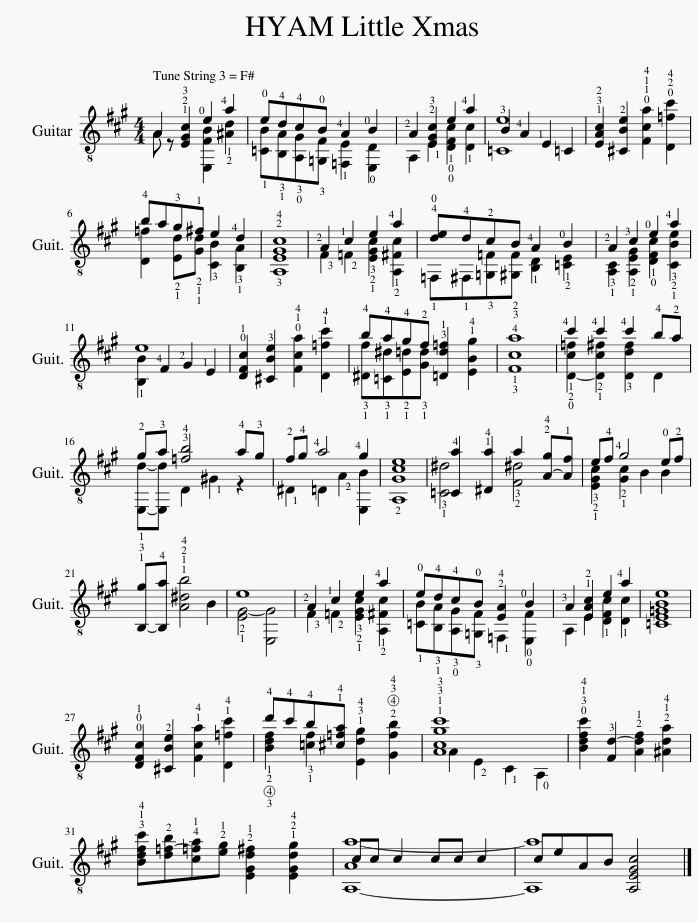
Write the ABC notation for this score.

X:1
%%score ( 1 2 3 )
L:1/8
M:4/4
I:linebreak $
K:A
V:1 treble-8
V:2 treble-8
V:3 treble-8
V:1
 A2 !1!!2!!3![EGc]2 !0!e2 !4!a2 | !0!e!4!d!4!c!0!B !4!A2 !0!B2 | !2!A2 !2!!3![EGc]2 e2 !4!a2 | !3![=Ce]8 | !1!!3!!2![EAc]2 !2![^CBe]2 !0!!1!!4![Fca]2 !0!!2!!4![D=fc']2 |$ %5
 !4!ba!3!g!1!^f e2 !4!d2 | !2!!4![Ec]8 | !2!A2 !1!c2 e2 !4!a2 | !4!!0![de]!4!d!2!cB !4!A2 !0!B2 | !2!A2 !3!c2 !0!e2 !4!a2 |$ %10
 e8 | !0!!1![DFc]2 !3![^CBe]2 !0!!1!!4![Fca]2 !1!!4![D=fc']2 | !4!b!4!a!4!g!2!f !3!!1![=Dd=f]2 !1!!4![EBg]2 | !4!a8 | !4!c'2 !4!c'2 !4!c'2 !4!b!2!a |$ %15
 !2!g!3!a !3!!4![=fb]4 !4!a!3!g | !2!f!4!g !4!a4 !4!g2 | e8 | !4![=Ca]2 !1!!4![^Da]2 a2 !2!!4![A-g]!1![Af] | e!4!f !4!g4 !0!e!2!f |$ %20
 !1!!3![B,-g]!4![B,a] !1!!1!!2!!4![A^db]4 B2 | e8 | !2!A2 !1!c2 e2 !4!a2 | !0!e!4!d!4!c!0!B !2!!4![EA]2 !0!B2 | !3!A2 !1!!2![EAc]2 e2 !4!a2 | %25
 [Be]8 |$ !0!!1![DFc]2 !2![^CBe]2 !1!!4![Fca]2 !1!!4![D=fc']2 | !4!d'!4!c'!4!b!1!!4![^c=fa] !1!!3!!4![Edg]2 !2!!3!!4![Gfb]2 | !1!!3![Acgc']8 | !0!!3!!1!!4![Bdfc']2 !3![Fd-]2 !2!!1![Adf]2 !2!!1!!4![^Ada]2 |$ %30
 !3!!1!!4![Bdfc']!2![d=f-b]!4!!1![c=fa]!2!!1![eg] !2!!1![EGd^f]2 !1!!2!!4![EGdg]2 | cc c2 cc c2 | ceAB [A,EGc]4 |] %33
V:2
 A z x2 [E,FB]2 !2!!1![^Ad]2 | !1![=CB]!1!!3![B,A]!0!!3![A,G]!3![=G,F] !1![=F,E]2 !0![E,D]2 | A,2 !1!E2 !0!!1![DFc]2 !1![Dc]2 | x8 | x8 |$ %5
 [D=f]2 !1!!2![Ed]!1!!1!!2![Gd] !3![CB]2 !1!!3![B,A]2 | !3![A,G]8 | !3!F2 !2!=F2 !1!!2!!3![EGc]2 !2!!1![A,^Fc]2 | !1!=F,!1!^F,!3![=G,=F]!3!!2![^G,F] !1![B,D]2 !2!!1![=CE]2 | !1!!3![A,C]2 !1!!2![A,EG]2 !0!!1![DFc]2 !1!!2!!3![CBe]2 |$ %10
 !1![B,B]2 x6 | x8 | !1!!3![^Df]!1!!3![=C^d]!1!!2![E=d]!1!!3![Gd] x4 | !3!!1![Fc]8 | !0!!2!!1![D-c=f]2 !1!!2![Dc^f]2 !3![Ddf]2 D2 |$ %15
 !1![E,d]-[E,d] D2 !1!^G2 z2 | !1!^D2 =D2 !2!A2 [E,B]2 | !2![A,Gc]8 | !1!!3![=C^d]4 !2!!3![F^d]4 | !1!!2!!3![EGc]2 !1!!2![Gc]2 B2 B2 |$ %20
 x8 | !1!!2![EG-]4 [E,G]4 | !3!F2 !2!=F2 !1!!2!!3![EGc]2 !2!!1![A,^Fc]2 | !1![=CB]!1!!3![B,A]!0!!3![A,G]!3![=G,F] !1!=F,2 !0![E,F]2 | A,2 E2 !1![DFc]2 !1![Dc]2 | %25
 [=CE=G]8 |$ x8 | !3!!2!!1![Bdf]2 !1!!3![=cf]2 x4 | A2 !2!E2 !1!C2 !0!A,2 | x8 |$ %30
 x8 | [A,-Aa-]8 | [A,a]8 |] %33
V:3
 x8 | x8 | x8 | B2 !4!A2 !1!E2 =C2 | x8 |$ %5
 x8 | x8 | x8 | x8 | x8 |$ %10
 x2 !4!F2 !2!G2 !1!E2 | x8 | x8 | x8 | x8 |$ %15
 x8 | x8 | x8 | x8 | x8 |$ %20
 x8 | x8 | x8 | x8 | x8 | %25
 x8 |$ x8 | x8 | x8 | x8 |$ %30
 x8 | x8 | x8 |] %33
